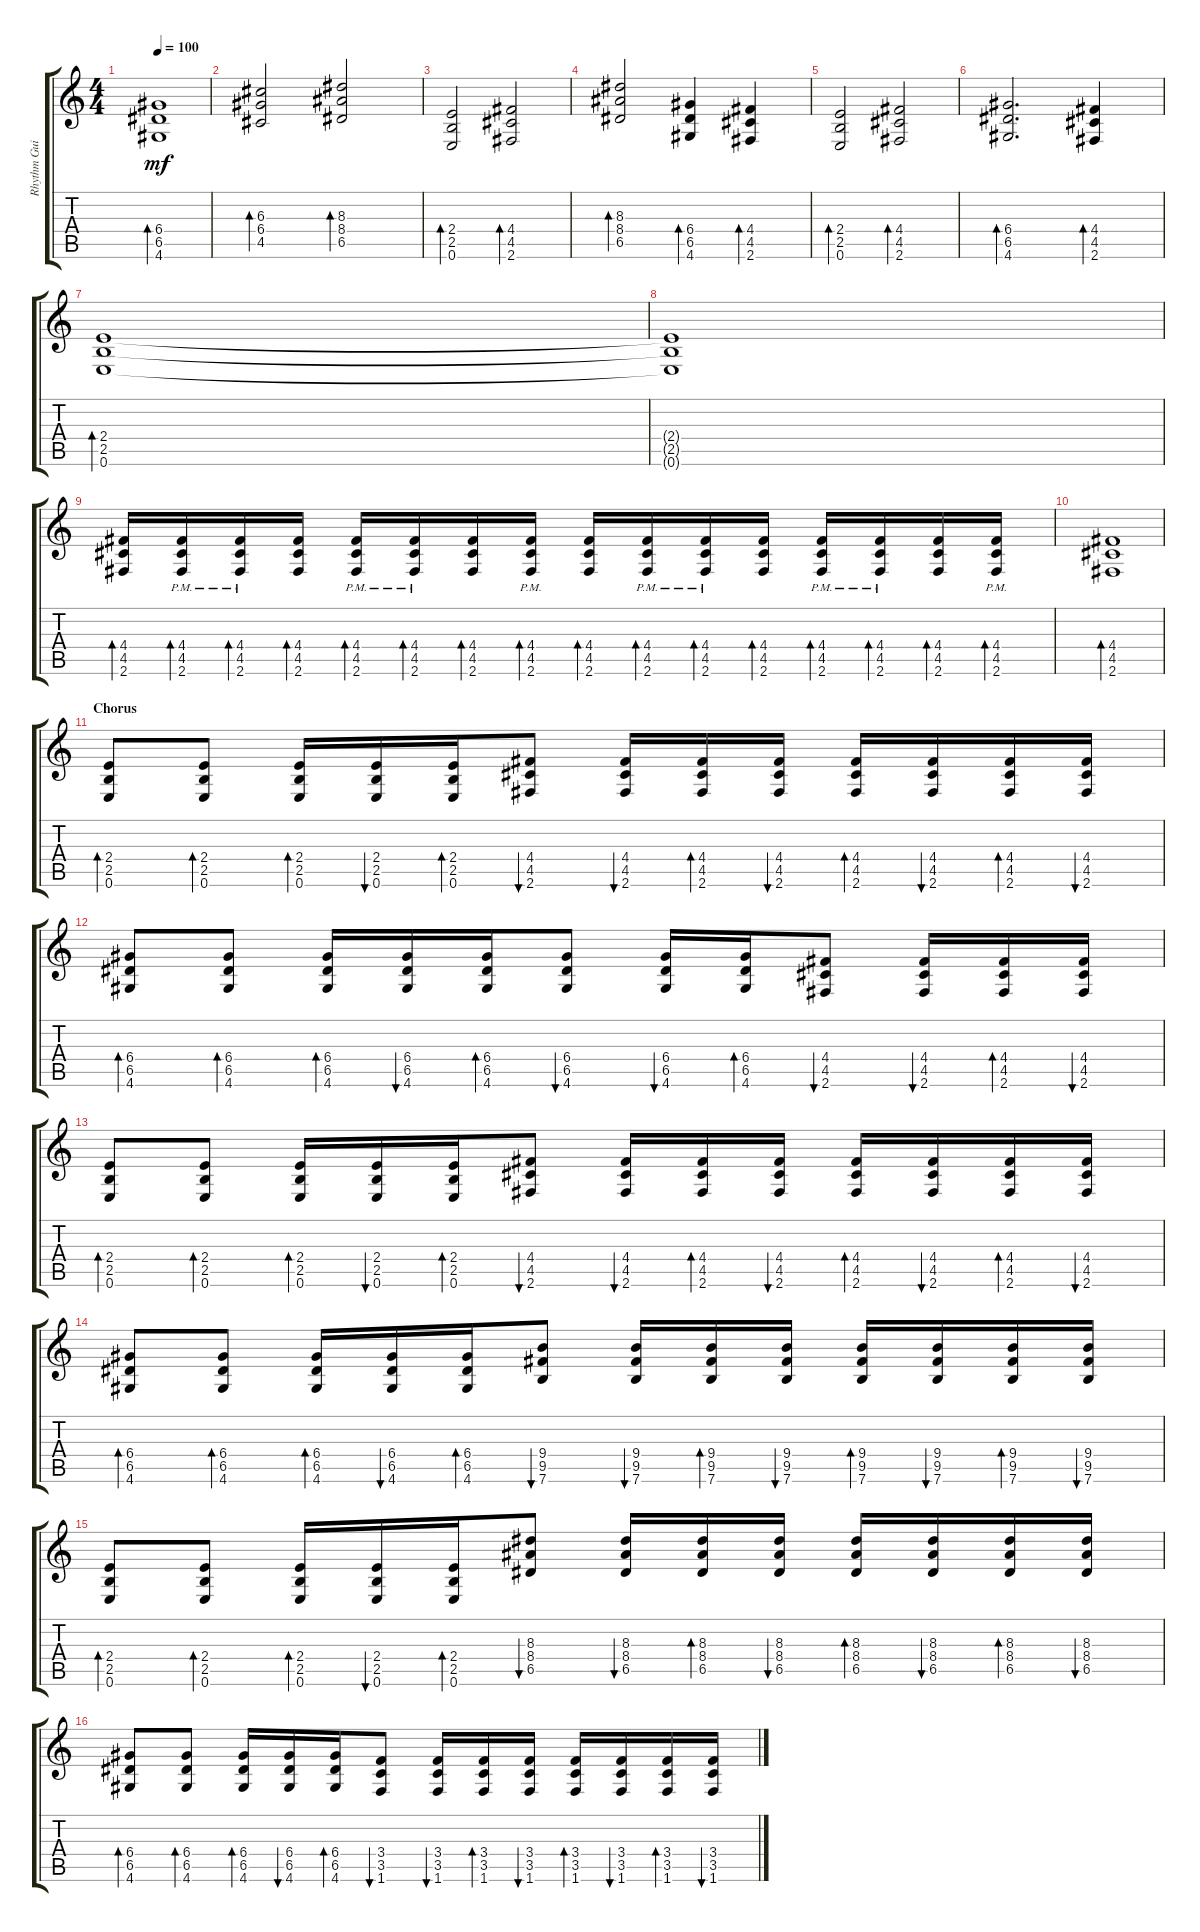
\track ("Rhythm Guitar" "Rhythm Gui") {instrument distortionguitar}
\staff {score tabs}
\tuning (E4 B3 G3 D3 A2 E2) {hide}
\ts (4 4)
\tempo 100
\clef g2
\ks c
(6.4 6.5 4.6).1{bd 30 dy mf} |
(6.3 6.4 4.5).2{bd 30} (8.3 8.4 6.5).2{bd 30} |
(2.4 2.5 0.6).2{bd 30} (4.4 4.5 2.6).2{bd 30} |
(8.3 8.4 6.5).2{bd 30} (6.4 6.5 4.6).4{bd 30} (4.4 4.5 2.6).4{bd 30} |
(2.4 2.5 0.6).2{bd 30} (4.4 4.5 2.6).2{bd 30} |
(6.4 6.5 4.6).2{d bd 30} (4.4 4.5 2.6).4{bd 30} |
(2.4 2.5 0.6).1{bd 30} |
(2.4{t} 2.5{t} 0.6{t}).1 |
(4.4 4.5 2.6).16{bd 30} (4.4{pm} 4.5{pm} 2.6{pm}).16{bd 30} (4.4{pm} 4.5{pm} 2.6{pm}).16{bd 30} (4.4 4.5 2.6).16{bd 30} (4.4{pm} 4.5{pm} 2.6{pm}).16{bd 30} (4.4{pm} 4.5{pm} 2.6{pm}).16{bd 30} (4.4 4.5 2.6).16{bd 30} (4.4{pm} 4.5{pm} 2.6{pm}).16{bd 30} (4.4 4.5 2.6).16{bd 30} (4.4{pm} 4.5{pm} 2.6{pm}).16{bd 30} (4.4{pm} 4.5{pm} 2.6{pm}).16{bd 30} (4.4 4.5 2.6).16{bd 30} (4.4{pm} 4.5{pm} 2.6{pm}).16{bd 30} (4.4{pm} 4.5{pm} 2.6{pm}).16{bd 30} (4.4 4.5 2.6).16{bd 30} (4.4{pm} 4.5{pm} 2.6{pm}).16{bd 30} |
(4.4 4.5 2.6).1{bd 30} |
\section ("" "Chorus")
(2.4 2.5 0.6).8{bd 30} (2.4 2.5 0.6).8{bd 30} (2.4 2.5 0.6).16{bd 30} (2.4 2.5 0.6).16{bu 30} (2.4 2.5 0.6).16{bd 30} (4.4 4.5 2.6).8{bu 30} (4.4 4.5 2.6).16{bu 30} (4.4 4.5 2.6).16{bd 30} (4.4 4.5 2.6).16{bu 30} (4.4 4.5 2.6).16{bd 30} (4.4 4.5 2.6).16{bu 30} (4.4 4.5 2.6).16{bd 30} (4.4 4.5 2.6).16{bu 30} |
(6.4 6.5 4.6).8{bd 30} (6.4 6.5 4.6).8{bd 30} (6.4 6.5 4.6).16{bd 30} (6.4 6.5 4.6).16{bu 30} (6.4 6.5 4.6).16{bd 30} (6.4 6.5 4.6).8{bu 30} (6.4 6.5 4.6).16{bu 30} (6.4 6.5 4.6).16{bd 30} (4.4 4.5 2.6).8{bu 30} (4.4 4.5 2.6).16{bu 30} (4.4 4.5 2.6).16{bd 30} (4.4 4.5 2.6).16{bu 30} |
(2.4 2.5 0.6).8{bd 30} (2.4 2.5 0.6).8{bd 30} (2.4 2.5 0.6).16{bd 30} (2.4 2.5 0.6).16{bu 30} (2.4 2.5 0.6).16{bd 30} (4.4 4.5 2.6).8{bu 30} (4.4 4.5 2.6).16{bu 30} (4.4 4.5 2.6).16{bd 30} (4.4 4.5 2.6).16{bu 30} (4.4 4.5 2.6).16{bd 30} (4.4 4.5 2.6).16{bu 30} (4.4 4.5 2.6).16{bd 30} (4.4 4.5 2.6).16{bu 30} |
(6.4 6.5 4.6).8{bd 30} (6.4 6.5 4.6).8{bd 30} (6.4 6.5 4.6).16{bd 30} (6.4 6.5 4.6).16{bu 30} (6.4 6.5 4.6).16{bd 30} (9.4 9.5 7.6).8{bu 30} (9.4 9.5 7.6).16{bu 30} (9.4 9.5 7.6).16{bd 30} (9.4 9.5 7.6).16{bu 30} (9.4 9.5 7.6).16{bd 30} (9.4 9.5 7.6).16{bu 30} (9.4 9.5 7.6).16{bd 30} (9.4 9.5 7.6).16{bu 30} |
(2.4 2.5 0.6).8{bd 30} (2.4 2.5 0.6).8{bd 30} (2.4 2.5 0.6).16{bd 30} (2.4 2.5 0.6).16{bu 30} (2.4 2.5 0.6).16{bd 30} (8.3 8.4 6.5).8{bu 30} (8.3 8.4 6.5).16{bu 30} (8.3 8.4 6.5).16{bd 30} (8.3 8.4 6.5).16{bu 30} (8.3 8.4 6.5).16{bd 30} (8.3 8.4 6.5).16{bu 30} (8.3 8.4 6.5).16{bd 30} (8.3 8.4 6.5).16{bu 30} |
(6.4 6.5 4.6).8{bd 30} (6.4 6.5 4.6).8{bd 30} (6.4 6.5 4.6).16{bd 30} (6.4 6.5 4.6).16{bu 30} (6.4 6.5 4.6).16{bd 30} (3.4 3.5 1.6).8{bu 30} (3.4 3.5 1.6).16{bu 30} (3.4 3.5 1.6).16{bd 30} (3.4 3.5 1.6).16{bu 30} (3.4 3.5 1.6).16{bd 30} (3.4 3.5 1.6).16{bu 30} (3.4 3.5 1.6).16{bd 30} (3.4 3.5 1.6).16{bu 30}
